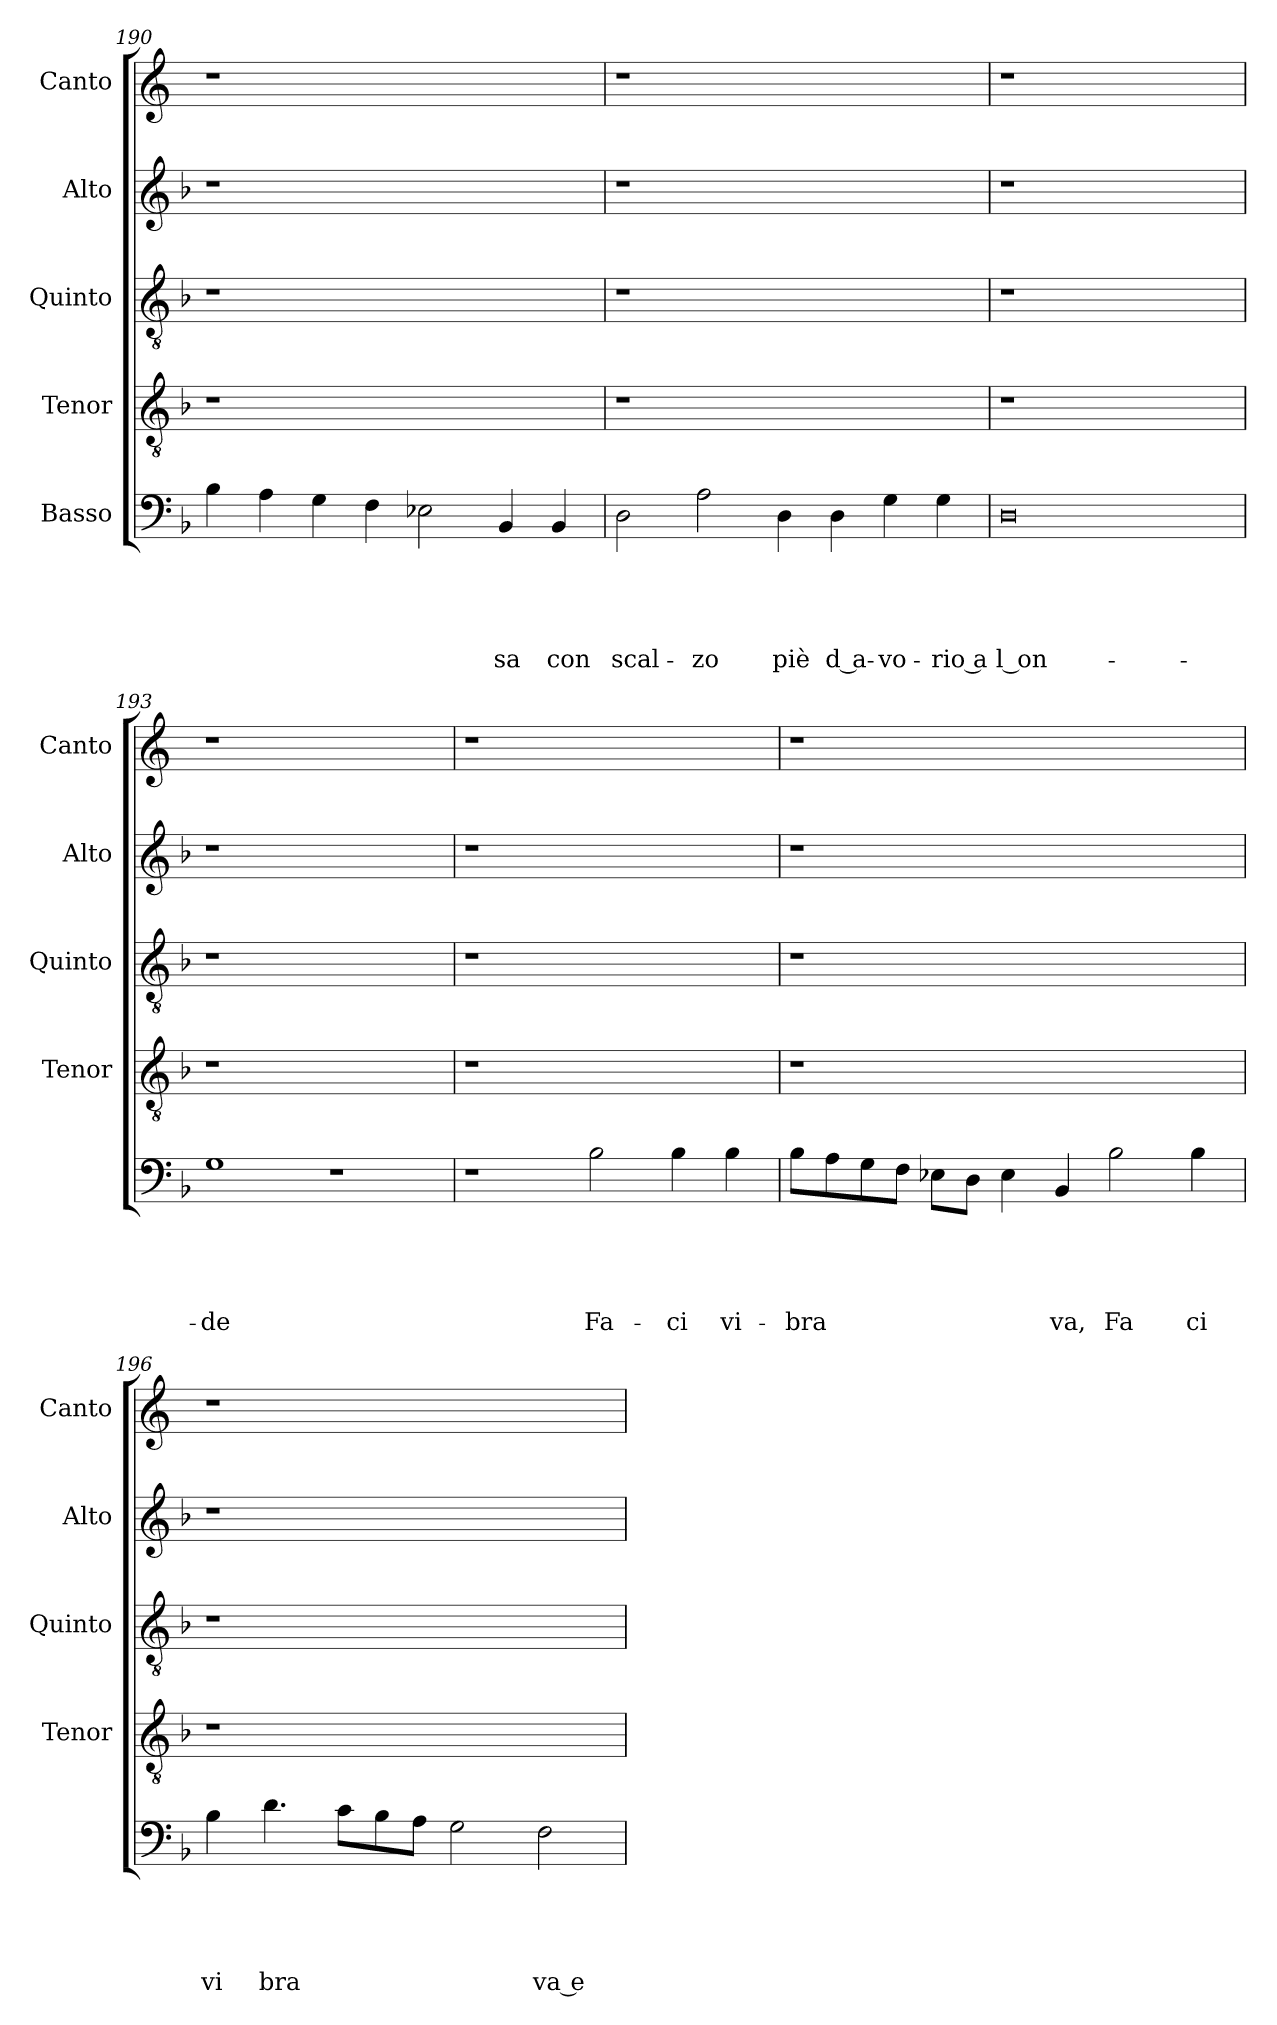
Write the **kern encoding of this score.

**kern	**text	**text	**text	**text	**text	**kern	**kern	**kern	**kern
*part5	*part5	*part5	*part5	*part5	*part5	*part4	*part3	*part2	*part1
*staff5	*staff5	*staff5	*staff5	*staff5	*staff5	*staff4	*staff3	*staff2	*staff1
*I"Basso	*	*	*	*	*	*I"Tenor	*I"Quinto	*I"Alto	*I"Canto
*	*	*	*	*	*	*I'Tenor	*I'Quinto	*I'Alto	*I'Canto
!!LO:LB:g=z
*clefF4	*	*	*	*	*	*clefGv2	*clefGv2	*clefG2	*clefG2
*k[b-]	*	*	*	*	*	*k[b-]	*k[b-]	*k[b-]	*k[]
*F:	*	*	*	*	*	*F:	*F:	*F:	*C:
=190	=190	=190	=190	=190	=190	=190	=190	=190	=190
4B-\	.	.	.	.	.	1r	1r	1r	1r
4A\	.	.	.	.	.	.	.	.	.
4G\	.	.	.	.	.	.	.	.	.
4F\	.	.	.	.	.	.	.	.	.
2E-X\	.	.	.	.	.	1ryy	1ryy	1ryy	1ryy
!	!	!	!	!	!LO:LY:b	!	!	!	!
4BB-/	.	.	.	.	-sa	.	.	.	.
!	!	!	!	!	!LO:LY:b	!	!	!	!
4BB-/	.	.	.	.	con	.	.	.	.
=191	=191	=191	=191	=191	=191	=191	=191	=191	=191
!	!	!	!	!	!LO:LY:b	!	!	!	!
2D\	.	.	.	.	scal-	1r	1r	1r	1r
!	!	!	!	!	!LO:LY:b	!	!	!	!
2A\	.	.	.	.	-zo	.	.	.	.
!	!	!	!	!	!LO:LY:b	!	!	!	!
4D\	.	.	.	.	piè	1ryy	1ryy	1ryy	1ryy
!	!	!	!	!	!LO:LY:b:rj	!	!	!	!
4D\	.	.	.	.	d a-	.	.	.	.
!	!	!	!	!	!LO:LY:b	!	!	!	!
4G\	.	.	.	.	-vo-	.	.	.	.
!	!	!	!	!	!LO:LY:b:rj	!	!	!	!
4G\	.	.	.	.	-rio a	.	.	.	.
=192	=192	=192	=192	=192	=192	=192	=192	=192	=192
!	!	!	!	!	!LO:LY:b:rj	!	!	!	!
0D	.	.	.	.	l on-	1r	1r	1r	1r
.	.	.	.	.	.	1ryy	1ryy	1ryy	1ryy
=193	=193	=193	=193	=193	=193	=193	=193	=193	=193
!	!	!	!	!	!LO:LY:b	!	!	!	!
1G	.	.	.	.	-de	1r	1r	1r	1r
1r	.	.	.	.	.	1ryy	1ryy	1ryy	1ryy
=194	=194	=194	=194	=194	=194	=194	=194	=194	=194
1r	.	.	.	.	.	1r	1r	1r	1r
!	!	!	!	!	!LO:LY:b	!	!	!	!
2B-\	.	.	.	.	Fa-	1ryy	1ryy	1ryy	1ryy
!	!	!	!	!	!LO:LY:b	!	!	!	!
4B-\	.	.	.	.	-ci	.	.	.	.
!	!	!	!	!	!LO:LY:b	!	!	!	!
4B-\	.	.	.	.	vi-	.	.	.	.
!!LO:LB:g=z
=195	=195	=195	=195	=195	=195	=195	=195	=195	=195
!	!	!	!	!	!LO:LY:b	!	!	!	!
8B-\L	.	.	.	.	-bra	1r	1r	1r	1r
8A\	.	.	.	.	.	.	.	.	.
8G\	.	.	.	.	.	.	.	.	.
8F\J	.	.	.	.	.	.	.	.	.
8E-X\L	.	.	.	.	.	.	.	.	.
8D\J	.	.	.	.	.	.	.	.	.
4E-\	.	.	.	.	.	.	.	.	.
!	!	!	!	!	!LO:LY:b	!	!	!	!
4BB-/	.	.	.	.	va,	1ryy	1ryy	1ryy	1ryy
!	!	!	!	!	!LO:LY:b	!	!	!	!
2B-\	.	.	.	.	Fa	.	.	.	.
!	!	!	!	!	!LO:LY:b	!	!	!	!
4B-\	.	.	.	.	ci	.	.	.	.
=196	=196	=196	=196	=196	=196	=196	=196	=196	=196
!	!	!	!	!	!LO:LY:b	!	!	!	!
4B-\	.	.	.	.	vi	1r	1r	1r	1r
!	!	!	!	!	!LO:LY:b	!	!	!	!
4.d\	.	.	.	.	bra	.	.	.	.
8c\L	.	.	.	.	.	.	.	.	.
8B-\	.	.	.	.	.	.	.	.	.
8A\J	.	.	.	.	.	.	.	.	.
2G\	.	.	.	.	.	1ryy	1ryy	1ryy	1ryy
!	!	!	!	!	!LO:LY:b:rj	!	!	!	!
2F\	.	.	.	.	va e	.	.	.	.
=	=	=	=	=	=	=	=	=	=
*-	*-	*-	*-	*-	*-	*-	*-	*-	*-
